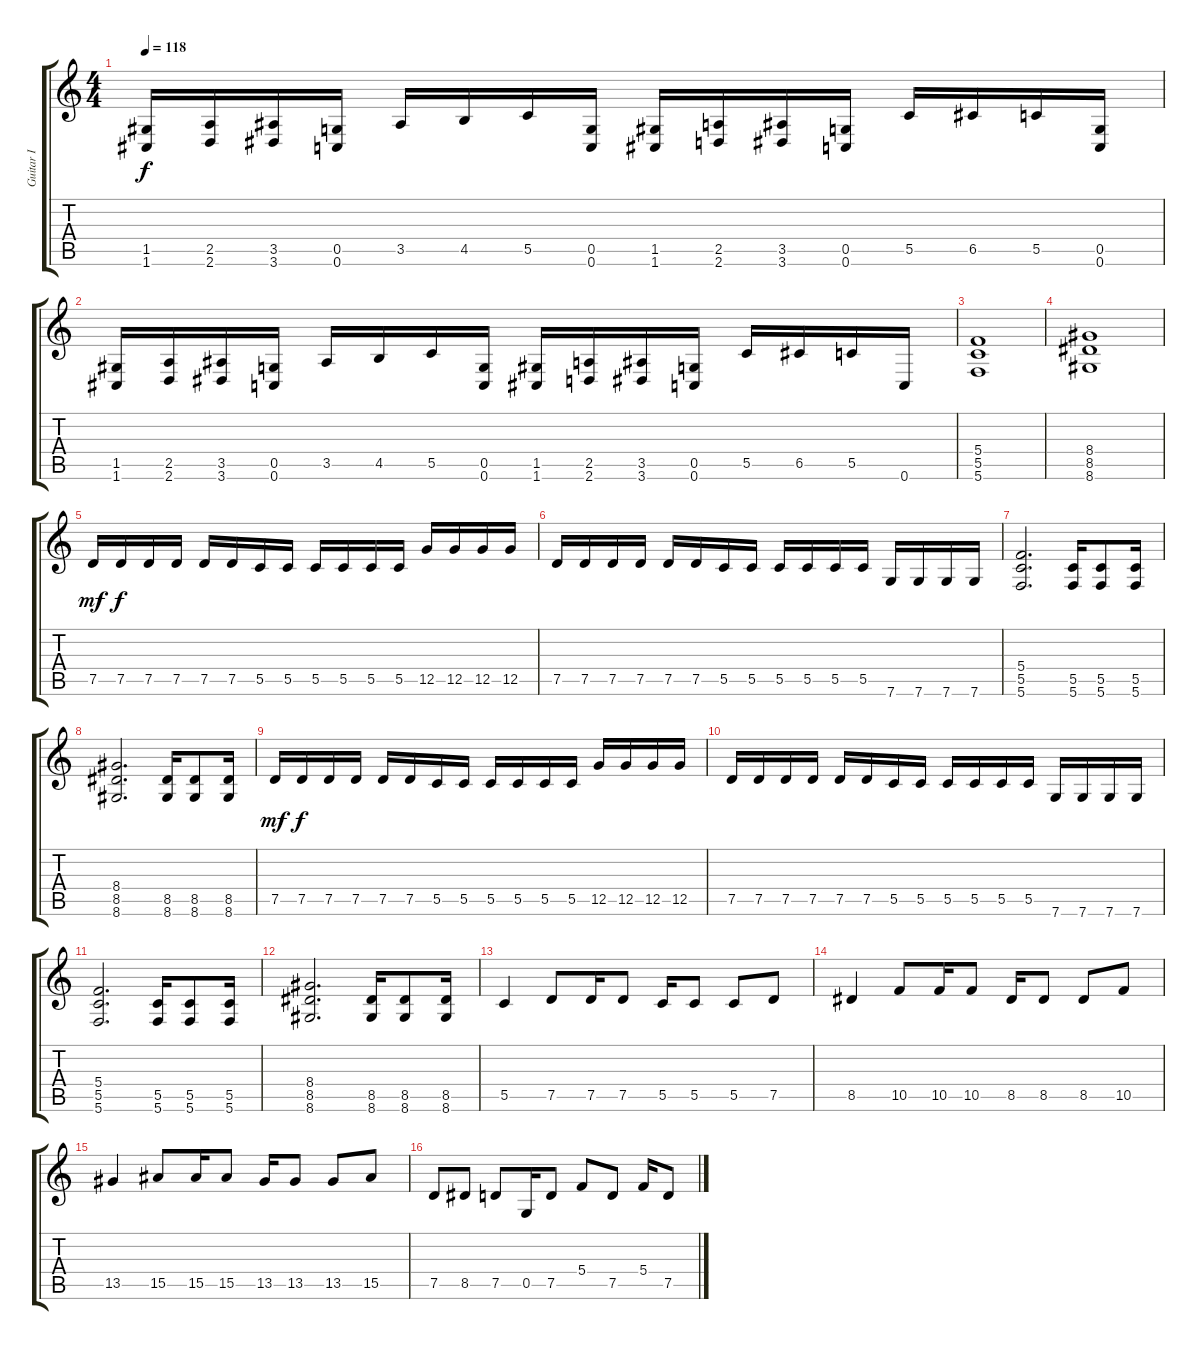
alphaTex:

\track ("Guitar I" "Guitar I") {instrument electricguitarjazz}
\staff {score tabs}
\tuning (D4 A3 F3 C3 G2 C2) {hide}
\ts (4 4)
\tempo 118
\clef g2
\ks c
(1.5 1.6).16{dy f volume 14 balance 14} (2.5 2.6).16 (3.5 3.6).16 (0.5 0.6).16 3.5.16 4.5.16 5.5.16 (0.5 0.6).16 (1.5 1.6).16 (2.5 2.6).16 (3.5 3.6).16 (0.5 0.6).16 5.5.16 6.5.16 5.5.16 (0.5 0.6).16 |
(1.5 1.6).16{volume 14 balance 14} (2.5 2.6).16 (3.5 3.6).16 (0.5 0.6).16 3.5.16 4.5.16 5.5.16 (0.5 0.6).16 (1.5 1.6).16 (2.5 2.6).16 (3.5 3.6).16 (0.5 0.6).16 5.5.16 6.5.16 5.5.16 0.6.16 |
(5.4 5.5 5.6).1{volume 14 balance 14 instrument distortionguitar} |
(8.4 8.5 8.6).1{volume 16 balance 14 instrument distortionguitar} |
7.5.16{dy mf} 7.5.16{dy f} 7.5.16 7.5.16 7.5.16 7.5.16 5.5.16 5.5.16 5.5.16 5.5.16 5.5.16 5.5.16 12.5.16 12.5.16 12.5.16 12.5.16 |
7.5.16 7.5.16 7.5.16 7.5.16 7.5.16 7.5.16 5.5.16 5.5.16 5.5.16 5.5.16 5.5.16 5.5.16 7.6.16 7.6.16 7.6.16 7.6.16 |
(5.4 5.5 5.6).2{d} (5.5 5.6).16 (5.5 5.6).8 (5.5 5.6).16 |
(8.4 8.5 8.6).2{d} (8.5 8.6).16 (8.5 8.6).8 (8.5 8.6).16 |
7.5.16{dy mf} 7.5.16{dy f} 7.5.16 7.5.16 7.5.16 7.5.16 5.5.16 5.5.16 5.5.16 5.5.16 5.5.16 5.5.16 12.5.16 12.5.16 12.5.16 12.5.16 |
7.5.16 7.5.16 7.5.16 7.5.16 7.5.16 7.5.16 5.5.16 5.5.16 5.5.16 5.5.16 5.5.16 5.5.16 7.6.16 7.6.16 7.6.16 7.6.16 |
(5.4 5.5 5.6).2{d} (5.5 5.6).16 (5.5 5.6).8 (5.5 5.6).16 |
(8.4 8.5 8.6).2{d} (8.5 8.6).16 (8.5 8.6).8 (8.5 8.6).16 |
5.5.4{volume 16 balance 14} 7.5.8 7.5.16 7.5.8 5.5.16 5.5.8 5.5.8 7.5.8 |
8.5.4 10.5.8 10.5.16 10.5.8 8.5.16 8.5.8 8.5.8 10.5.8 |
13.5.4 15.5.8 15.5.16 15.5.8 13.5.16 13.5.8 13.5.8 15.5.8 |
7.5.8 8.5.8 7.5.8 0.5.16 7.5.8 5.4.8 7.5.8 5.4.16 7.5.8
